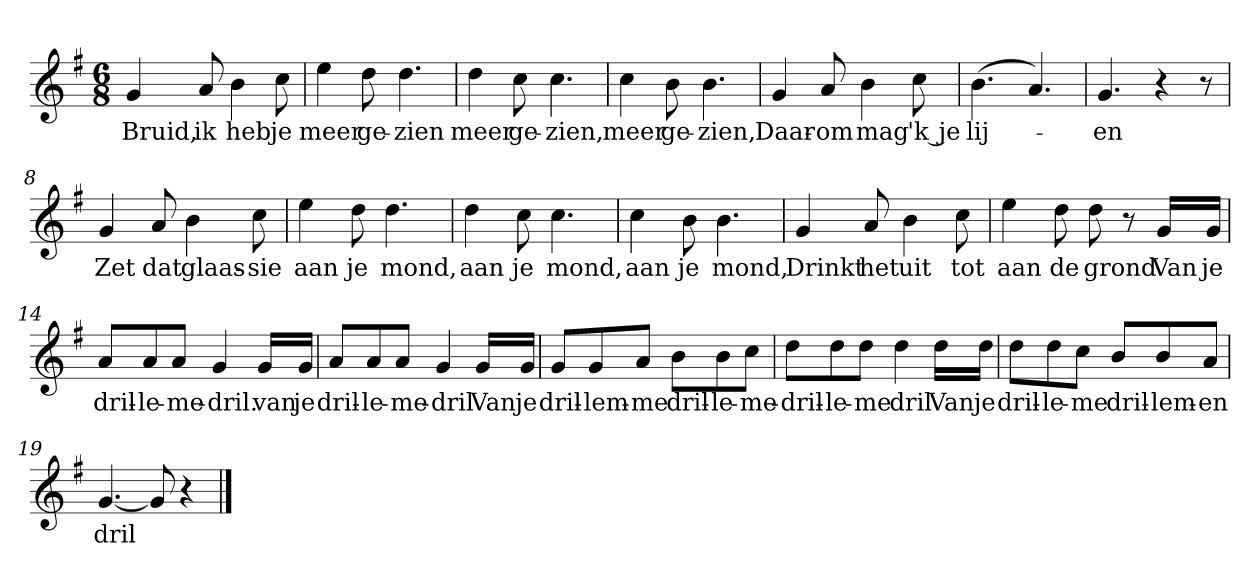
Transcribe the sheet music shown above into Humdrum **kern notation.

**kern	**text
*part1	*part1
*staff1	*staff1
*clefG2	*
*k[f#]	*
*G:	*
*M6/8	*
*MM120	*
=1	=1
4g	Bruid,
8a	ik
4b	heb
8cc	je
=2	=2
4ee	meer
8dd	ge-
4.dd	-zien
=3	=3
4dd	meer
8cc	ge-
4.cc	-zien,
=4	=4
4cc	meer
8b	ge-
4.b	-zien,
=5	=5
4g	Daar-
8a	-om
4b	mag
8cc	'k je
=6	=6
(4.b	lij-
4.a)	.
=7	=7
4.g	-en
4r	.
8r	.
=8	=8
4g	Zet
8a	dat
4b	glaas-
8cc	-sie
=9	=9
4ee	aan
8dd	je
4.dd	mond,
=10	=10
4dd	aan
8cc	je
4.cc	mond,
=11	=11
4cc	aan
8b	je
4.b	mond,
=12	=12
4g	Drinkt
8a	het
4b	uit
8cc	tot
=13	=13
4ee	aan
8dd	de
8dd	grond
8r	.
16g/LL	Van
16g/JJ	je
=14	=14
8a/L	dril-
8a/	-le-
8a/J	-me-
4g	-dril.
16g/LL	van
16g/JJ	je
=15	=15
8a/L	dril-
8a/	-le-
8a/J	-me-
4g	-dril
16g/LL	Van
16g/JJ	je
=16	=16
8g/L	dril-
8g/	-lem-
8a/J	-me
8b\L	dril-
8b\	-le-
8cc\J	-me-
=17	=17
8dd\L	-dril-
8dd\	-le-
8dd\J	-me
4dd	dril
16dd\LL	Van
16dd\JJ	je
=18	=18
8dd\L	dril-
8dd\	-le-
8cc\J	-me
8b/L	dril-
8b/	-lem-
8a/J	-en
=19	=19
[4.g	dril
8g]	.
4r	.
==	==
*-	*-
